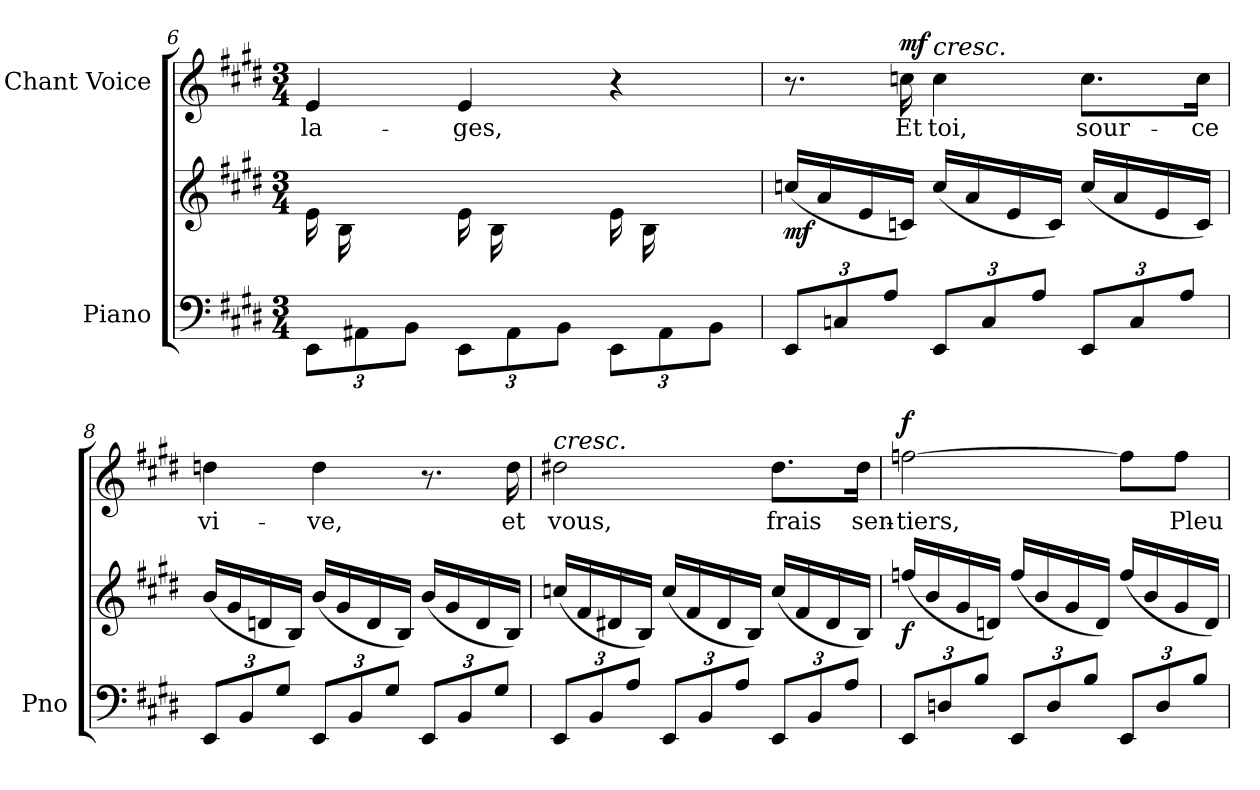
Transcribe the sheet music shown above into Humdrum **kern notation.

**kern	**kern	**dynam	**kern	**text	**dynam
*part2	*part2	*part2	*part1	*part1	*part1
*staff3	*staff2	*staff2/3	*staff1	*staff1	*staff1
*I"Piano	*	*	*I"Chant Voice	*	*
*I'Pno	*	*	*	*	*
!!LO:LB:g=z
*clefF4	*clefG2	*	*clefG2	*	*
*k[f#c#g#d#]	*k[f#c#g#d#]	*	*k[f#c#g#d#]	*	*
*M3/4	*M3/4	*	*M3/4	*	*
=6	=6	=6	=6	=6	=6
*^	*	*	*	*	*
*	*Xbrackettup	*	*	*	*	*
!	!	!	!	!	!LO:LY:b	!
8ryy	12EE\L	(16e\LL	.	4e/	-la-	.
.	.	16B\	.	.	.	.
.	12AA#X\	.	.	.	.	.
16G#/	.	8ryy	.	.	.	.
.	12BB\J	.	.	.	.	.
16E/JJ)	.	.	.	.	.	.
!	!	!	!	!	!LO:LY:b	!
8ryy	12EE\L	(16e\LL	.	4e/	-ges,	.
.	.	16B\	.	.	.	.
.	12AA#\	.	.	.	.	.
16G#/	.	8ryy	.	.	.	.
.	12BB\J	.	.	.	.	.
16E/JJ)	.	.	.	.	.	.
8ryy	12EE\L	(16e\LL	.	4r	.	.
.	.	16B\	.	.	.	.
.	12AA#\	.	.	.	.	.
16G#/	.	8ryy	.	.	.	.
.	12BB\J	.	.	.	.	.
16E/JJ)	.	.	.	.	.	.
*v	*v	*	*	*	*	*
=7	=7	=7	=7	=7	=7
!	!	!LO:DY:b	!	!	!
12EE/L	(16ccn/LL	mf	8.r	.	.
.	16a/	.	.	.	.
12Cn/	.	.	.	.	.
.	16e/	.	.	.	.
12A/J	.	.	.	.	.
!	!	!	!	!LO:LY:b	!LO:DY:a
.	16cn/JJ)	.	16ccn\	Et	mf
!	!	!	!LO:TX:a:i:t=cresc.	!	!
!	!	!	!	!LO:LY:b	!
12EE/L	(16cc/LL	.	4cc\	toi,	.
.	16a/	.	.	.	.
12C/	.	.	.	.	.
.	16e/	.	.	.	.
12A/J	.	.	.	.	.
.	16c/JJ)	.	.	.	.
!	!	!	!	!LO:LY:b	!
12EE/L	(16cc/LL	.	8.cc\L	sour-	.
.	16a/	.	.	.	.
12C/	.	.	.	.	.
.	16e/	.	.	.	.
12A/J	.	.	.	.	.
!	!	!	!	!LO:LY:b	!
.	16c/JJ)	.	16cc\Jk	-ce	.
!!LO:LB:g=z
=8	=8	=8	=8	=8	=8
!	!	!	!	!LO:LY:b	!
12EE/L	(16b/LL	.	4ddn\	vi-	.
.	16g#/	.	.	.	.
12BB/	.	.	.	.	.
.	16dn/	.	.	.	.
12G#/J	.	.	.	.	.
.	16B/JJ)	.	.	.	.
!	!	!	!	!LO:LY:b	!
12EE/L	(16b/LL	.	4dd\	-ve,	.
.	16g#/	.	.	.	.
12BB/	.	.	.	.	.
.	16d/	.	.	.	.
12G#/J	.	.	.	.	.
.	16B/JJ)	.	.	.	.
12EE/L	(16b/LL	.	8.r	.	.
.	16g#/	.	.	.	.
12BB/	.	.	.	.	.
.	16d/	.	.	.	.
12G#/J	.	.	.	.	.
!	!	!	!	!LO:LY:b	!
.	16B/JJ)	.	16dd\	et	.
=9	=9	=9	=9	=9	=9
!	!	!	!LO:TX:a:i:t=cresc.	!	!
!	!	!	!	!LO:LY:b	!
12EE/L	(16ccn/LL	.	2dd#X\	vous,	.
.	16f#/	.	.	.	.
12BB/	.	.	.	.	.
.	16d#X/	.	.	.	.
12A/J	.	.	.	.	.
.	16B/JJ)	.	.	.	.
12EE/L	(16cc/LL	.	.	.	.
.	16f#/	.	.	.	.
12BB/	.	.	.	.	.
.	16d#/	.	.	.	.
12A/J	.	.	.	.	.
.	16B/JJ)	.	.	.	.
!	!	!	!	!LO:LY:b	!
12EE/L	(16cc/LL	.	8.dd#\L	frais	.
.	16f#/	.	.	.	.
12BB/	.	.	.	.	.
.	16d#/	.	.	.	.
12A/J	.	.	.	.	.
!	!	!	!	!LO:LY:b	!
.	16B/JJ)	.	16dd#\Jk	sen-	.
!!LO:PB:g=z
=10	=10	=10	=10	=10	=10
!	!	!LO:DY:b	!	!LO:LY:b	!LO:DY:a
12EE/L	(16ffn/LL	f	[2ffn\	-tiers,	f
.	16b/	.	.	.	.
12Dn/	.	.	.	.	.
.	16g#/	.	.	.	.
12B/J	.	.	.	.	.
.	16dn/JJ)	.	.	.	.
12EE/L	(16ff/LL	.	.	.	.
.	16b/	.	.	.	.
12D/	.	.	.	.	.
.	16g#/	.	.	.	.
12B/J	.	.	.	.	.
.	16d/JJ)	.	.	.	.
12EE/L	(16ff/LL	.	8ff\L]	.	.
.	16b/	.	.	.	.
12D/	.	.	.	.	.
!	!	!	!	!LO:LY:b	!
.	16g#/	.	8ff\J	Pleu-	.
12B/J	.	.	.	.	.
.	16d/JJ)	.	.	.	.
=	=	=	=	=	=
*-	*-	*-	*-	*-	*-
